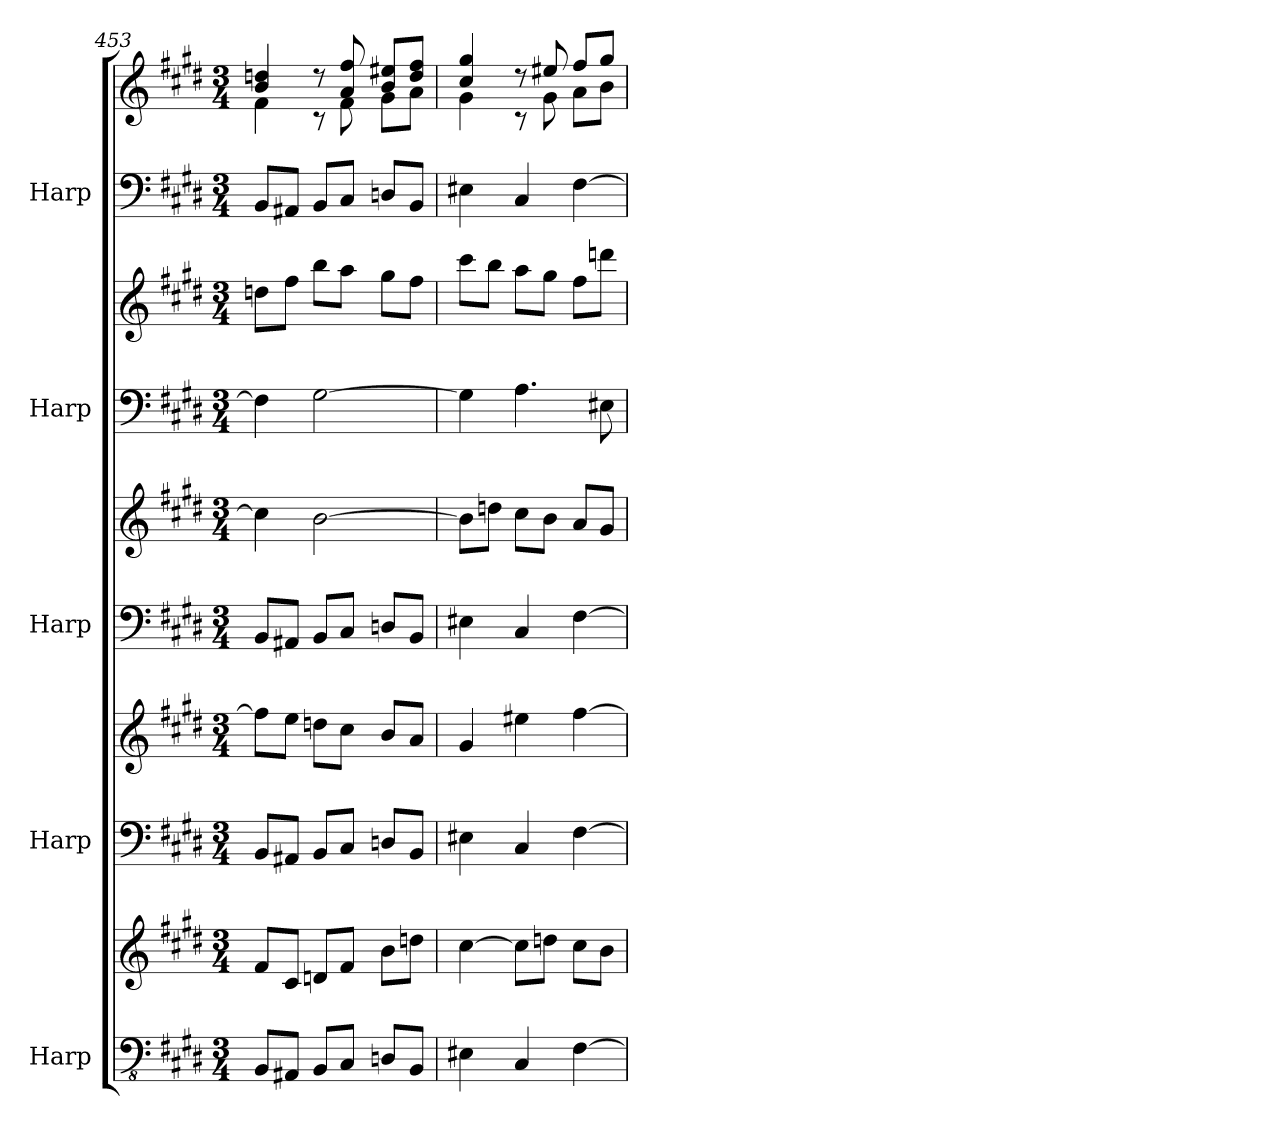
**kern	**kern	**kern	**kern	**kern	**kern	**kern	**kern	**kern	**kern
*part5	*part5	*part4	*part4	*part3	*part3	*part2	*part2	*part1	*part1
*staff10	*staff9	*staff8	*staff7	*staff6	*staff5	*staff4	*staff3	*staff2	*staff1
*I"Harp	*	*I"Harp	*	*I"Harp	*	*I"Harp	*	*I"Harp	*
*I'Hp	*	*I'Hp	*	*I'Hp	*	*I'Hp	*	*I'Hp	*
*clefFv4	*clefG2	*clefF4	*clefG2	*clefF4	*clefG2	*clefF4	*clefG2	*clefF4	*clefG2
*k[f#c#g#d#]	*k[f#c#g#d#]	*k[f#c#g#d#]	*k[f#c#g#d#]	*k[f#c#g#d#]	*k[f#c#g#d#]	*k[f#c#g#d#]	*k[f#c#g#d#]	*k[f#c#g#d#]	*k[f#c#g#d#]
*M3/4	*M3/4	*M3/4	*M3/4	*M3/4	*M3/4	*M3/4	*M3/4	*M3/4	*M3/4
=453	=453	=453	=453	=453	=453	=453	=453	=453	=453
*	*	*	*	*	*	*	*	*	*^
8BBB/L	8f#/L	8BB/L	8ff#\L]	8BB/L	4cc#\]	4F#\]	8ddn\L	8BB/L	4b/ 4ddn/	4f#\
8AAA#X/J	8c#/J	8AA#X/J	8ee\J	8AA#X/J	.	.	8ff#\J	8AA#X/J	.	.
8BBB/L	8dn/L	8BB/L	8ddn\L	8BB/L	[2b\	[2G#\	8bb\L	8BB/L	8rdd	8rc
8CC#/J	8f#/J	8C#/J	8cc#\J	8C#/J	.	.	8aa\J	8C#/J	8a/ 8ff#/	8f#\
8DDn/L	8b\L	8Dn/L	8b/L	8Dn/L	.	.	8gg#\L	8Dn/L	8b/ 8ee#X/L	8g#\L
8BBB/J	8ddn\J	8BB/J	8a/J	8BB/J	.	.	8ff#\J	8BB/J	8dd/ 8ff#/J	8a\J
!!LO:PB:g=z	!!
=454	=454	=454	=454	=454	=454	=454	=454	=454	=454	=454
4EE#X\	[4cc#\	4E#X\	4g#/	4E#X\	8b\L]	4G#\]	8ccc#\L	4E#X\	4cc#/ 4gg#/	4g#\
.	.	.	.	.	8ddn\J	.	8bb\J	.	.	.
4CC#/	8cc#\L]	4C#/	4ee#X\	4C#/	8cc#\L	4.A\	8aa\L	4C#/	8rdd	8rc
.	8ddn\J	.	.	.	8b\J	.	8gg#\J	.	8ee#X/	8g#\
[4FF#\	8cc#\L	[4F#\	[4ff#\	[4F#\	8a/L	.	8ff#\L	[4F#\	8ff#/L	8a\L
.	8b\J	.	.	.	8g#/J	8E#X\	8dddn\J	.	8gg#/J	8b\J
*	*	*	*	*	*	*	*	*	*v	*v
=	=	=	=	=	=	=	=	=	=
*-	*-	*-	*-	*-	*-	*-	*-	*-	*-
